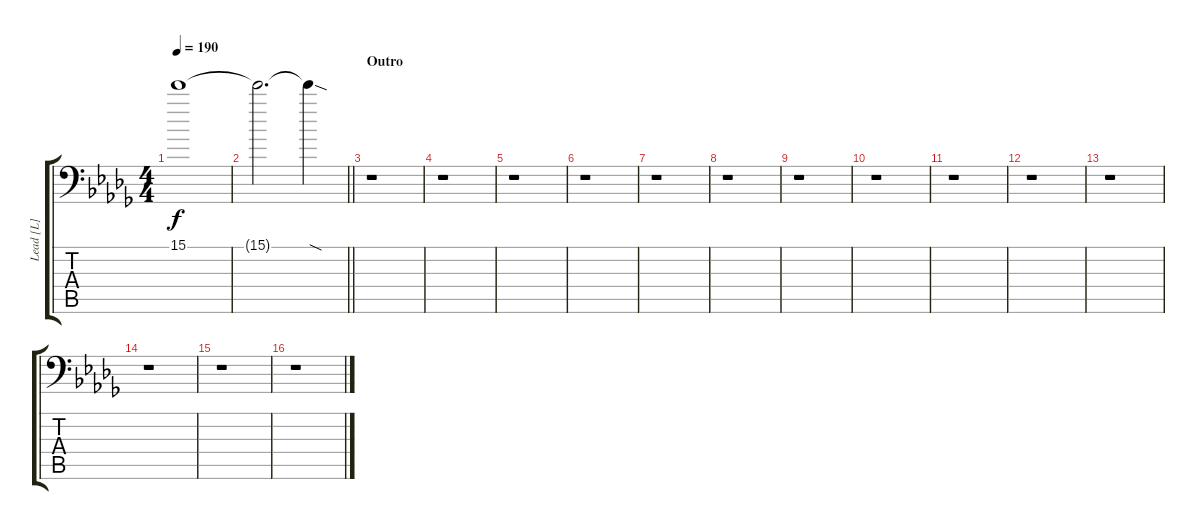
\track ("Lead [L]" "Lead [L]") {instrument distortionguitar}
\staff {score tabs}
\tuning (C4 G3 Eb3 Bb2 F2 Bb1) {hide}
\ts (4 4)
\tempo 190
\clef f4
\ks db
15.1{t}.1{dy f} |
\barLineRight lightlight
15.1{t}.2{d} 15.1{sod t}.4 |
\section ("" "Outro")
r.1 |
r.1 |
r.1 |
r.1 |
r.1 |
r.1 |
r.1 |
r.1 |
r.1 |
r.1 |
r.1 |
r.1 |
r.1 |
r.1
